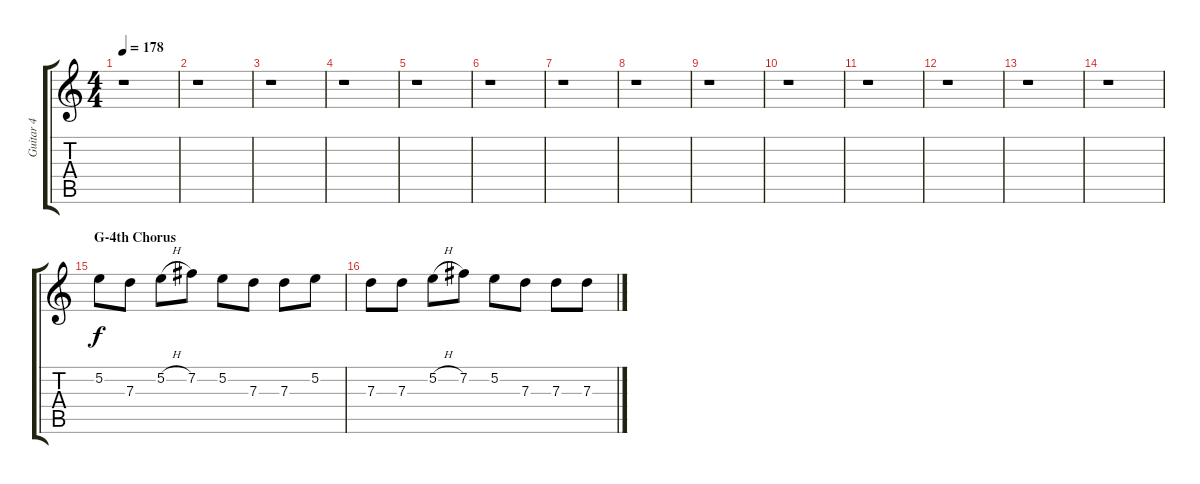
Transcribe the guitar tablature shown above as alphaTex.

\track ("Guitar 4" "Guitar 4") {instrument distortionguitar}
\staff {score tabs}
\tuning (E4 B3 G3 D3 A2 E2) {hide}
\ts (4 4)
\tempo 178
\clef g2
\ks c
r.1{dy f} |
r.1 |
r.1 |
r.1 |
r.1 |
r.1 |
r.1 |
r.1 |
r.1 |
r.1 |
r.1 |
r.1 |
r.1 |
r.1 |
\section ("" "G-4th Chorus")
5.2.8 7.3.8 5.2{h}.8 7.2.8 5.2.8 7.3.8 7.3.8 5.2.8 |
7.3.8 7.3.8 5.2{h}.8 7.2.8 5.2.8 7.3.8 7.3.8 7.3.8
